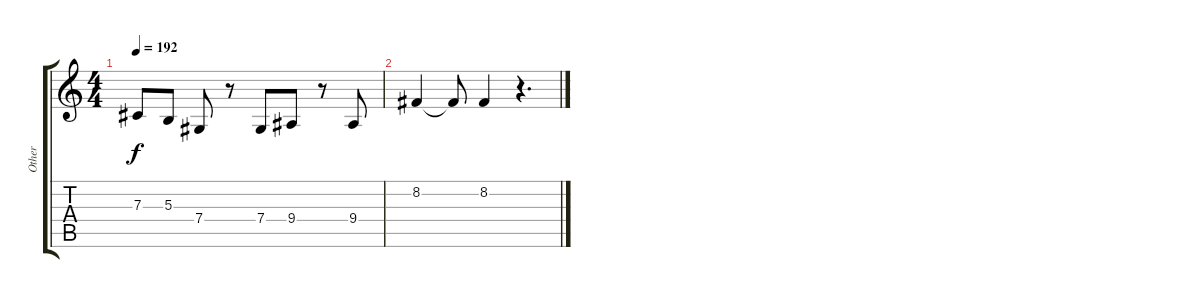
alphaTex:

\track ("Other" "Other") {instrument glockenspiel}
\staff {score tabs}
\tuning (Eb4 Bb3 Gb3 Db3 Ab2 Eb2) {hide}
\ts (4 4)
\tempo 192
\clef g2
\ks c
7.3.8{dy f} 5.3.8 7.4.8 r.8 7.4.8 9.4.8 r.8 9.4.8 |
8.2.4 8.2{t}.8 8.2.4 r.4{d}
